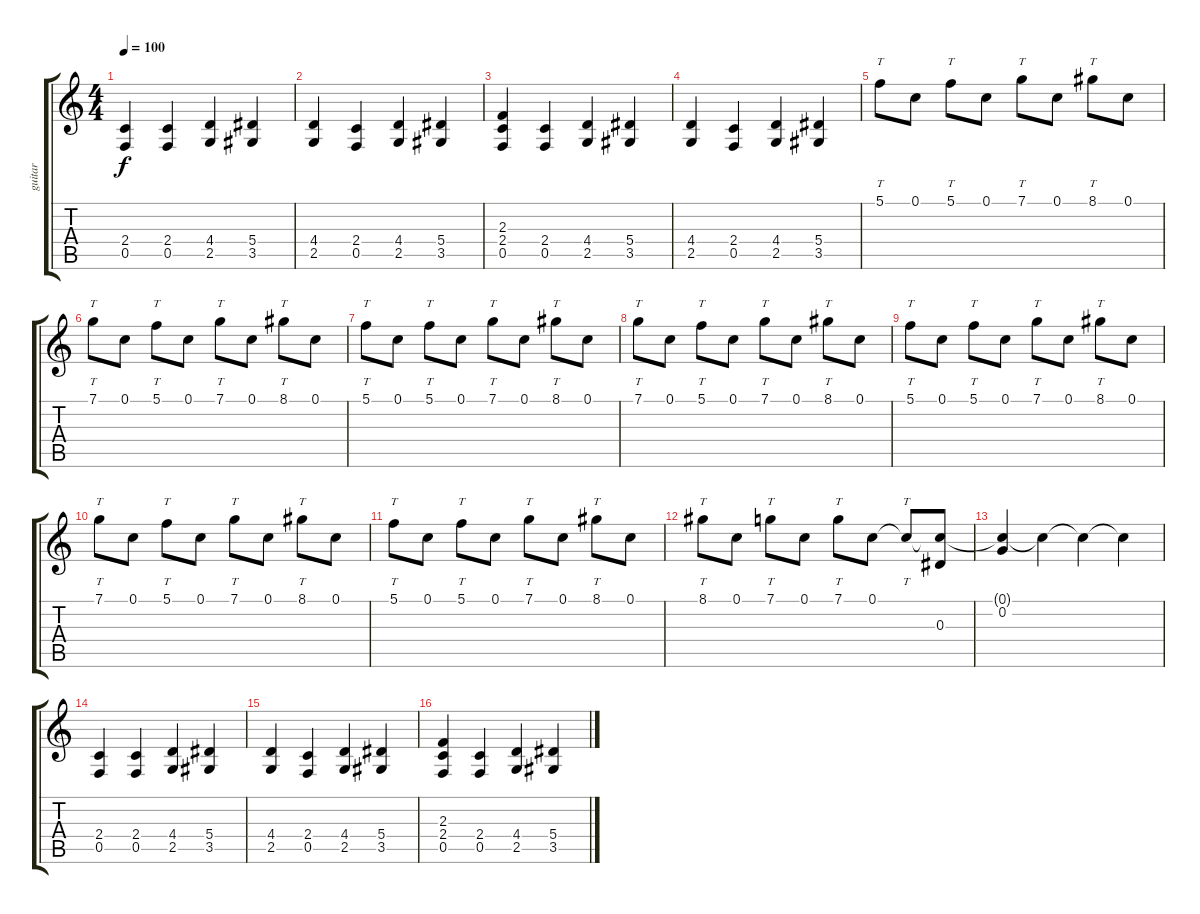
\track ("guitar" "guitar") {instrument electricguitarjazz}
\staff {score tabs}
\tuning (C4 G3 Eb3 Bb2 F2 C2) {hide}
\ts (4 4)
\tempo 100
\clef g2
\ks c
(2.4 0.5).4{dy f instrument overdrivenguitar} (2.4 0.5).4 (4.4 2.5).4 (5.4 3.5).4 |
(4.4 2.5).4 (2.4 0.5).4 (4.4 2.5).4 (5.4 3.5).4 |
(2.3 2.4 0.5).4 (2.4 0.5).4 (4.4 2.5).4 (5.4 3.5).4 |
(4.4 2.5).4 (2.4 0.5).4 (4.4 2.5).4 (5.4 3.5).4 |
5.1.8{tt} 0.1.8 5.1.8{tt} 0.1.8 7.1.8{tt} 0.1.8 8.1.8{tt} 0.1.8 |
7.1.8{tt} 0.1.8 5.1.8{tt} 0.1.8 7.1.8{tt} 0.1.8 8.1.8{tt} 0.1.8 |
5.1.8{tt} 0.1.8 5.1.8{tt} 0.1.8 7.1.8{tt} 0.1.8 8.1.8{tt} 0.1.8 |
7.1.8{tt} 0.1.8 5.1.8{tt} 0.1.8 7.1.8{tt} 0.1.8 8.1.8{tt} 0.1.8 |
5.1.8{tt} 0.1.8 5.1.8{tt} 0.1.8 7.1.8{tt} 0.1.8 8.1.8{tt} 0.1.8 |
7.1.8{tt} 0.1.8 5.1.8{tt} 0.1.8 7.1.8{tt} 0.1.8 8.1.8{tt} 0.1.8 |
5.1.8{tt} 0.1.8 5.1.8{tt} 0.1.8 7.1.8{tt} 0.1.8 8.1.8{tt} 0.1.8 |
8.1.8{tt} 0.1.8 7.1.8{tt} 0.1.8 7.1.8{tt} 0.1.8 0.1{t}.8{tt volume 14} (0.1{t} 0.3).8{volume 12} |
(0.1{t} 0.2).4{volume 9} 0.1{t}.4{volume 7} 0.1{t}.4{volume 4} 0.1{t}.4 |
(2.4 0.5).4{volume 16 instrument overdrivenguitar} (2.4 0.5).4 (4.4 2.5).4 (5.4 3.5).4 |
(4.4 2.5).4 (2.4 0.5).4 (4.4 2.5).4 (5.4 3.5).4 |
(2.3 2.4 0.5).4 (2.4 0.5).4 (4.4 2.5).4 (5.4 3.5).4
